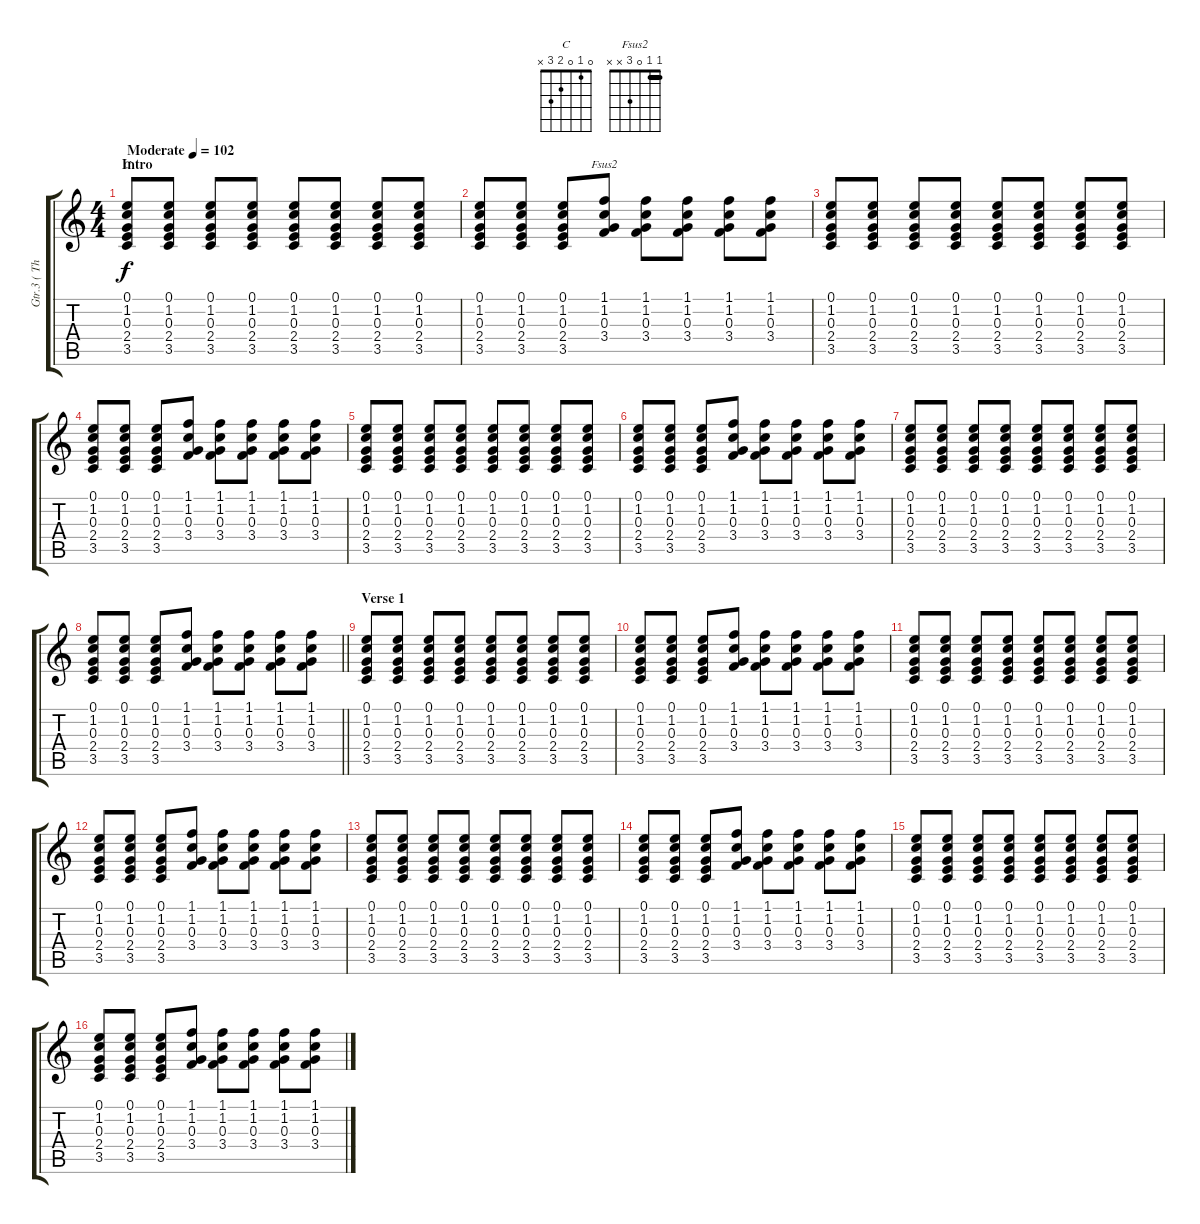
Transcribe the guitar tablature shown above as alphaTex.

\track ("Gtr.3 ( Thom Yorke )" "Gtr.3 ( Th") {instrument electricguitarclean}
\staff {score tabs}
\tuning (E4 B3 G3 D3 A2 E2) {hide}
\chord ("C" 0 1 0 2 3 x)
\chord ("Fsus2" 1 1 0 3 x x) {barre 1}
\ts (4 4)
\section ("" "Intro")
\tempo (102 "Moderate")
\clef g2
\ks c
(0.1 1.2 0.3 2.4 3.5).8{ch "C" dy f instrument electricguitarclean} (0.1 1.2 0.3 2.4 3.5).8 (0.1 1.2 0.3 2.4 3.5).8 (0.1 1.2 0.3 2.4 3.5).8 (0.1 1.2 0.3 2.4 3.5).8 (0.1 1.2 0.3 2.4 3.5).8 (0.1 1.2 0.3 2.4 3.5).8 (0.1 1.2 0.3 2.4 3.5).8 |
(0.1 1.2 0.3 2.4 3.5).8 (0.1 1.2 0.3 2.4 3.5).8 (0.1 1.2 0.3 2.4 3.5).8 (1.1 1.2 0.3 3.4).8{ch "Fsus2"} (1.1 1.2 0.3 3.4).8 (1.1 1.2 0.3 3.4).8 (1.1 1.2 0.3 3.4).8 (1.1 1.2 0.3 3.4).8 |
(0.1 1.2 0.3 2.4 3.5).8 (0.1 1.2 0.3 2.4 3.5).8 (0.1 1.2 0.3 2.4 3.5).8 (0.1 1.2 0.3 2.4 3.5).8 (0.1 1.2 0.3 2.4 3.5).8 (0.1 1.2 0.3 2.4 3.5).8 (0.1 1.2 0.3 2.4 3.5).8 (0.1 1.2 0.3 2.4 3.5).8 |
(0.1 1.2 0.3 2.4 3.5).8 (0.1 1.2 0.3 2.4 3.5).8 (0.1 1.2 0.3 2.4 3.5).8 (1.1 1.2 0.3 3.4).8 (1.1 1.2 0.3 3.4).8 (1.1 1.2 0.3 3.4).8 (1.1 1.2 0.3 3.4).8 (1.1 1.2 0.3 3.4).8 |
(0.1 1.2 0.3 2.4 3.5).8 (0.1 1.2 0.3 2.4 3.5).8 (0.1 1.2 0.3 2.4 3.5).8 (0.1 1.2 0.3 2.4 3.5).8 (0.1 1.2 0.3 2.4 3.5).8 (0.1 1.2 0.3 2.4 3.5).8 (0.1 1.2 0.3 2.4 3.5).8 (0.1 1.2 0.3 2.4 3.5).8 |
(0.1 1.2 0.3 2.4 3.5).8 (0.1 1.2 0.3 2.4 3.5).8 (0.1 1.2 0.3 2.4 3.5).8 (1.1 1.2 0.3 3.4).8 (1.1 1.2 0.3 3.4).8 (1.1 1.2 0.3 3.4).8 (1.1 1.2 0.3 3.4).8 (1.1 1.2 0.3 3.4).8 |
(0.1 1.2 0.3 2.4 3.5).8 (0.1 1.2 0.3 2.4 3.5).8 (0.1 1.2 0.3 2.4 3.5).8 (0.1 1.2 0.3 2.4 3.5).8 (0.1 1.2 0.3 2.4 3.5).8 (0.1 1.2 0.3 2.4 3.5).8 (0.1 1.2 0.3 2.4 3.5).8 (0.1 1.2 0.3 2.4 3.5).8 |
\barLineRight lightlight
(0.1 1.2 0.3 2.4 3.5).8 (0.1 1.2 0.3 2.4 3.5).8 (0.1 1.2 0.3 2.4 3.5).8 (1.1 1.2 0.3 3.4).8 (1.1 1.2 0.3 3.4).8 (1.1 1.2 0.3 3.4).8 (1.1 1.2 0.3 3.4).8 (1.1 1.2 0.3 3.4).8 |
\section ("" "Verse 1")
(0.1 1.2 0.3 2.4 3.5).8 (0.1 1.2 0.3 2.4 3.5).8 (0.1 1.2 0.3 2.4 3.5).8 (0.1 1.2 0.3 2.4 3.5).8 (0.1 1.2 0.3 2.4 3.5).8 (0.1 1.2 0.3 2.4 3.5).8 (0.1 1.2 0.3 2.4 3.5).8 (0.1 1.2 0.3 2.4 3.5).8 |
(0.1 1.2 0.3 2.4 3.5).8 (0.1 1.2 0.3 2.4 3.5).8 (0.1 1.2 0.3 2.4 3.5).8 (1.1 1.2 0.3 3.4).8 (1.1 1.2 0.3 3.4).8 (1.1 1.2 0.3 3.4).8 (1.1 1.2 0.3 3.4).8 (1.1 1.2 0.3 3.4).8 |
(0.1 1.2 0.3 2.4 3.5).8 (0.1 1.2 0.3 2.4 3.5).8 (0.1 1.2 0.3 2.4 3.5).8 (0.1 1.2 0.3 2.4 3.5).8 (0.1 1.2 0.3 2.4 3.5).8 (0.1 1.2 0.3 2.4 3.5).8 (0.1 1.2 0.3 2.4 3.5).8 (0.1 1.2 0.3 2.4 3.5).8 |
(0.1 1.2 0.3 2.4 3.5).8 (0.1 1.2 0.3 2.4 3.5).8 (0.1 1.2 0.3 2.4 3.5).8 (1.1 1.2 0.3 3.4).8 (1.1 1.2 0.3 3.4).8 (1.1 1.2 0.3 3.4).8 (1.1 1.2 0.3 3.4).8 (1.1 1.2 0.3 3.4).8 |
(0.1 1.2 0.3 2.4 3.5).8 (0.1 1.2 0.3 2.4 3.5).8 (0.1 1.2 0.3 2.4 3.5).8 (0.1 1.2 0.3 2.4 3.5).8 (0.1 1.2 0.3 2.4 3.5).8 (0.1 1.2 0.3 2.4 3.5).8 (0.1 1.2 0.3 2.4 3.5).8 (0.1 1.2 0.3 2.4 3.5).8 |
(0.1 1.2 0.3 2.4 3.5).8 (0.1 1.2 0.3 2.4 3.5).8 (0.1 1.2 0.3 2.4 3.5).8 (1.1 1.2 0.3 3.4).8 (1.1 1.2 0.3 3.4).8 (1.1 1.2 0.3 3.4).8 (1.1 1.2 0.3 3.4).8 (1.1 1.2 0.3 3.4).8 |
(0.1 1.2 0.3 2.4 3.5).8 (0.1 1.2 0.3 2.4 3.5).8 (0.1 1.2 0.3 2.4 3.5).8 (0.1 1.2 0.3 2.4 3.5).8 (0.1 1.2 0.3 2.4 3.5).8 (0.1 1.2 0.3 2.4 3.5).8 (0.1 1.2 0.3 2.4 3.5).8 (0.1 1.2 0.3 2.4 3.5).8 |
(0.1 1.2 0.3 2.4 3.5).8 (0.1 1.2 0.3 2.4 3.5).8 (0.1 1.2 0.3 2.4 3.5).8 (1.1 1.2 0.3 3.4).8 (1.1 1.2 0.3 3.4).8 (1.1 1.2 0.3 3.4).8 (1.1 1.2 0.3 3.4).8 (1.1 1.2 0.3 3.4).8
